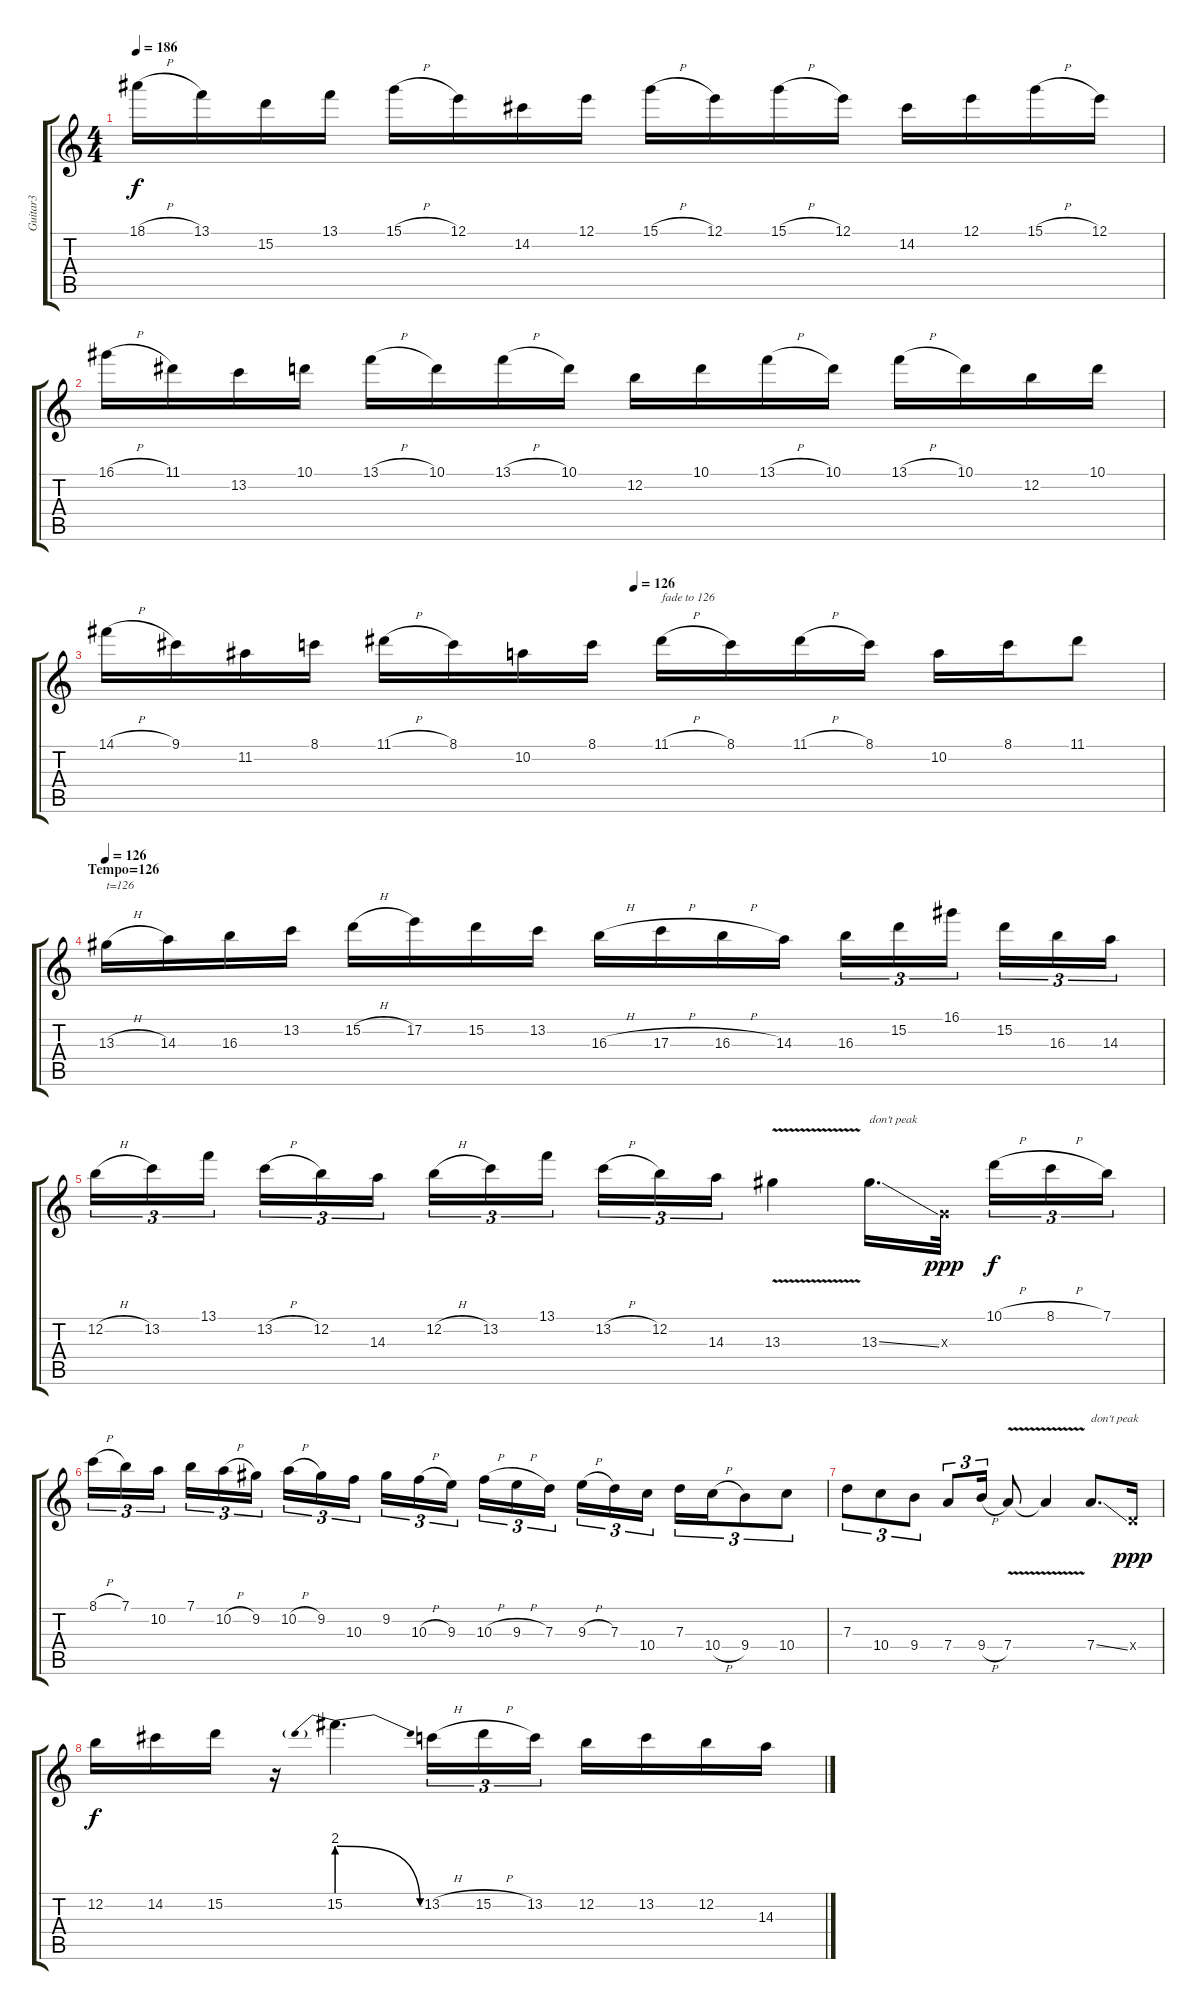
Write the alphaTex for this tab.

\track ("Guitar3" "Guitar3") {instrument distortionguitar}
\staff {score tabs}
\tuning (E4 B3 G3 D3 A2 E2) {hide}
\ts (4 4)
\tempo 186
\clef g2
\ks c
18.1{h}.16{dy f} 13.1.16 15.2.16 13.1.16 15.1{h}.16 12.1.16 14.2.16 12.1.16 15.1{h}.16 12.1.16 15.1{h}.16 12.1.16 14.2.16 12.1.16 15.1{h}.16 12.1.16 |
16.1{h}.16 11.1.16 13.2.16 10.1.16 13.1{h}.16 10.1.16 13.1{h}.16 10.1.16 12.2.16 10.1.16 13.1{h}.16 10.1.16 13.1{h}.16 10.1.16 12.2.16 10.1.16 |
\tempo (126 0.5)
14.1{h}.16 9.1.16 11.2.16 8.1.16 11.1{h}.16 8.1.16 10.2.16 8.1.16 11.1{h}.16{txt "fade to 126"} 8.1.16 11.1{h}.16 8.1.16 10.2.16 8.1.16 11.1.8 |
\section ("" "Tempo=126")
\tempo 126
13.3{h}.16{txt "t=126"} 14.3.16 16.3.16 13.2.16 15.2{h}.16 17.2.16 15.2.16 13.2.16 16.3{h}.16 17.3{h}.16 16.3{h}.16 14.3.16 16.3.16{tu (3 2)} 15.2.16{tu (3 2)} 16.1.16{tu (3 2)} 15.2.16{tu (3 2)} 16.3.16{tu (3 2)} 14.3.16{tu (3 2)} |
12.2{h}.16{tu (3 2)} 13.2.16{tu (3 2)} 13.1.16{tu (3 2)} 13.2{h}.16{tu (3 2)} 12.2.16{tu (3 2)} 14.3.16{tu (3 2)} 12.2{h}.16{tu (3 2)} 13.2.16{tu (3 2)} 13.1.16{tu (3 2)} 13.2{h}.16{tu (3 2)} 12.2.16{tu (3 2)} 14.3.16{tu (3 2)} 13.3{v}.4 13.3{ss}.16{d txt "don't peak"} 0.3{x}.32{dy ppp} 10.1{h}.16{tu (3 2) dy f} 8.1{h}.16{tu (3 2)} 7.1.16{tu (3 2)} |
8.1{h}.16{tu (3 2)} 7.1.16{tu (3 2)} 10.2.16{tu (3 2)} 7.1.16{tu (3 2)} 10.2{h}.16{tu (3 2)} 9.2.16{tu (3 2)} 10.2{h}.16{tu (3 2)} 9.2.16{tu (3 2)} 10.3.16{tu (3 2)} 9.2.16{tu (3 2)} 10.3{h}.16{tu (3 2)} 9.3.16{tu (3 2)} 10.3{h}.16{tu (3 2)} 9.3{h}.16{tu (3 2)} 7.3.16{tu (3 2)} 9.3{h}.16{tu (3 2)} 7.3.16{tu (3 2)} 10.4.16{tu (3 2)} 7.3.16{tu (3 2)} 10.4{h}.16{tu (3 2)} 9.4.8{tu (3 2)} 10.4.8{tu (3 2)} |
7.3.8{tu (3 2)} 10.4.8{tu (3 2)} 9.4.8{tu (3 2)} 7.4.8{tu (3 2)} 9.4{h}.16{tu (3 2)} 7.4{v}.8 7.4{t}.4 7.4{ss}.8{d txt "don't peak"} 0.4{x}.16{dy ppp} |
12.2.16{dy f} 14.2.16 15.2.16 r.16 15.2{be (prebendrelease 0 8 60 0)}.4{d} 13.2{h}.16{tu (3 2)} 15.2{h}.16{tu (3 2)} 13.2.16{tu (3 2)} 12.2.16 13.2.16 12.2.16 14.3.16
